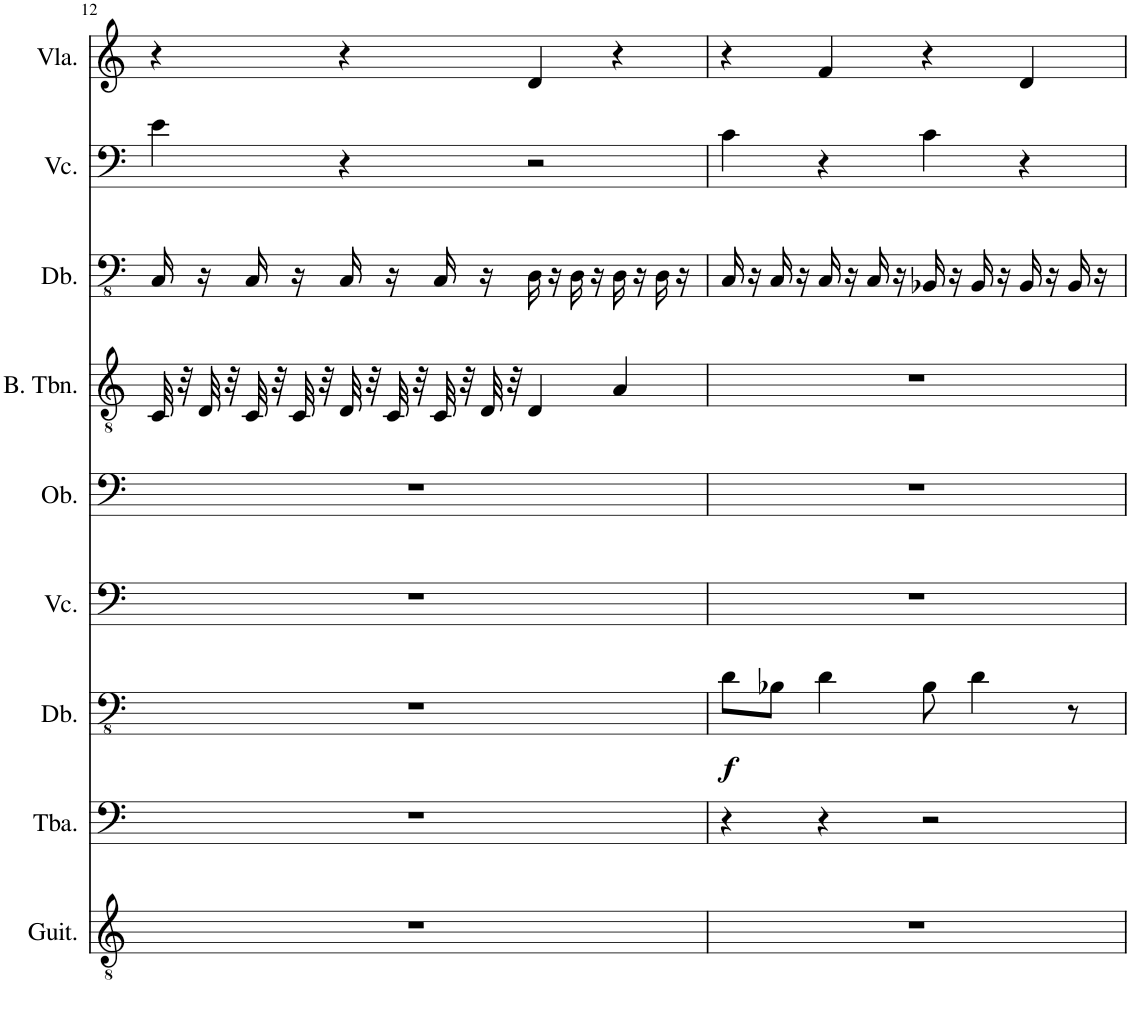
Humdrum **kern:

**kern	**kern	**kern	**dynam	**kern	**kern	**kern	**kern	**kern	**kern
*part9	*part8	*part7	*part7	*part6	*part5	*part4	*part3	*part2	*part1
*staff9	*staff8	*staff7	*staff7	*staff6	*staff5	*staff4	*staff3	*staff2	*staff1
*I"Classical Guitar	*I"Tuba	*I"Double Bass	*	*I"Violoncello	*I"Oboe	*I"Bass Trombone	*I"Double Bass	*I"Violoncello	*I"Viola
*I'Guit.	*I'Tba.	*I'Db.	*	*I'Vc.	*I'Ob.	*I'B. Tbn.	*I'Db.	*I'Vc.	*I'Vla.
!!LO:PB:g=z
*clefGv2	*clefF4	*clefFv4	*	*clefF4	*clefF4	*clefGv2	*clefFv4	*clefF4	*clefG2
*	*	*Trd7c12	*	*	*	*	*Trd7c12	*	*
*k[]	*k[]	*k[]	*	*k[]	*k[]	*k[]	*k[]	*k[]	*k[]
*M4/4	*M4/4	*M4/4	*	*M4/4	*M4/4	*M4/4	*M4/4	*M4/4	*M4/4
=12	=12	=12	=12	=12	=12	=12	=12	=12	=12
1r	1r	1r	.	1r	1r	32C/	16CC/	4e\	4r
.	.	.	.	.	.	32r	.	.	.
.	.	.	.	.	.	32D/	16r	.	.
.	.	.	.	.	.	32r	.	.	.
.	.	.	.	.	.	32C/	16CC/	.	.
.	.	.	.	.	.	32r	.	.	.
.	.	.	.	.	.	32C/	16r	.	.
.	.	.	.	.	.	32r	.	.	.
.	.	.	.	.	.	32D/	16CC/	4r	4r
.	.	.	.	.	.	32r	.	.	.
.	.	.	.	.	.	32C/	16r	.	.
.	.	.	.	.	.	32r	.	.	.
.	.	.	.	.	.	32C/	16CC/	.	.
.	.	.	.	.	.	32r	.	.	.
.	.	.	.	.	.	32D/	16r	.	.
.	.	.	.	.	.	32r	.	.	.
.	.	.	.	.	.	4D/	16DD\	2r	4d/
.	.	.	.	.	.	.	16r	.	.
.	.	.	.	.	.	.	16DD\	.	.
.	.	.	.	.	.	.	16r	.	.
.	.	.	.	.	.	4A/	16DD\	.	4r
.	.	.	.	.	.	.	16r	.	.
.	.	.	.	.	.	.	16DD\	.	.
.	.	.	.	.	.	.	16r	.	.
=13	=13	=13	=13	=13	=13	=13	=13	=13	=13
!	!	!	!LO:DY:b	!	!	!	!	!	!
1r	4r	8D\L	f	1r	1r	1r	16CC/	4c\	4r
.	.	.	.	.	.	.	16r	.	.
.	.	8BB-X\J	.	.	.	.	16CC/	.	.
.	.	.	.	.	.	.	16r	.	.
.	4r	4D\	.	.	.	.	16CC/	4r	4f/
.	.	.	.	.	.	.	16r	.	.
.	.	.	.	.	.	.	16CC/	.	.
.	.	.	.	.	.	.	16r	.	.
.	2r	8BB-\	.	.	.	.	16BBB-X/	4c\	4r
.	.	.	.	.	.	.	16r	.	.
.	.	4D\	.	.	.	.	16BBB-/	.	.
.	.	.	.	.	.	.	16r	.	.
.	.	.	.	.	.	.	16BBB-/	4r	4d/
.	.	.	.	.	.	.	16r	.	.
.	.	8r	.	.	.	.	16BBB-/	.	.
.	.	.	.	.	.	.	16r	.	.
=	=	=	=	=	=	=	=	=	=
*-	*-	*-	*-	*-	*-	*-	*-	*-	*-
